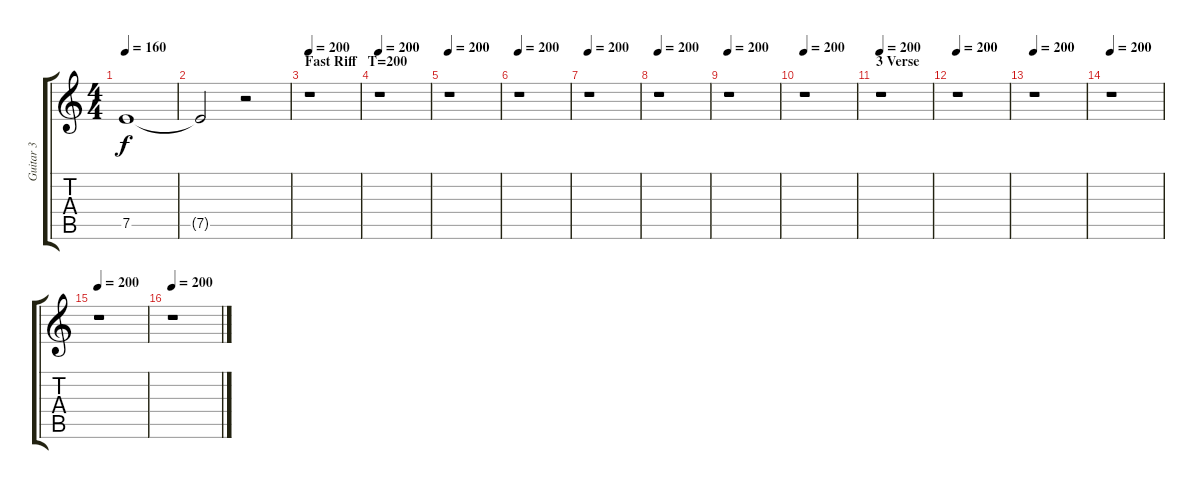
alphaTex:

\track ("Guitar 3" "Guitar 3") {instrument distortionguitar}
\staff {score tabs}
\tuning (E4 B3 G3 D3 A2 E2) {hide}
\ts (4 4)
\tempo 160
\clef g2
\ks c
7.5{t}.1{dy f} |
7.5{t}.2 r.2 |
\section ("" "Fast Riff   T=200")
\tempo 200
r.1 |
\tempo 200
r.1 |
\tempo 200
r.1 |
\tempo 200
r.1 |
\tempo 200
r.1 |
\tempo 200
r.1 |
\tempo 200
r.1 |
\tempo 200
r.1 |
\section ("" "3 Verse")
\tempo 200
r.1 |
\tempo 200
r.1 |
\tempo 200
r.1 |
\tempo 200
r.1 |
\tempo 200
r.1 |
\tempo 200
r.1
